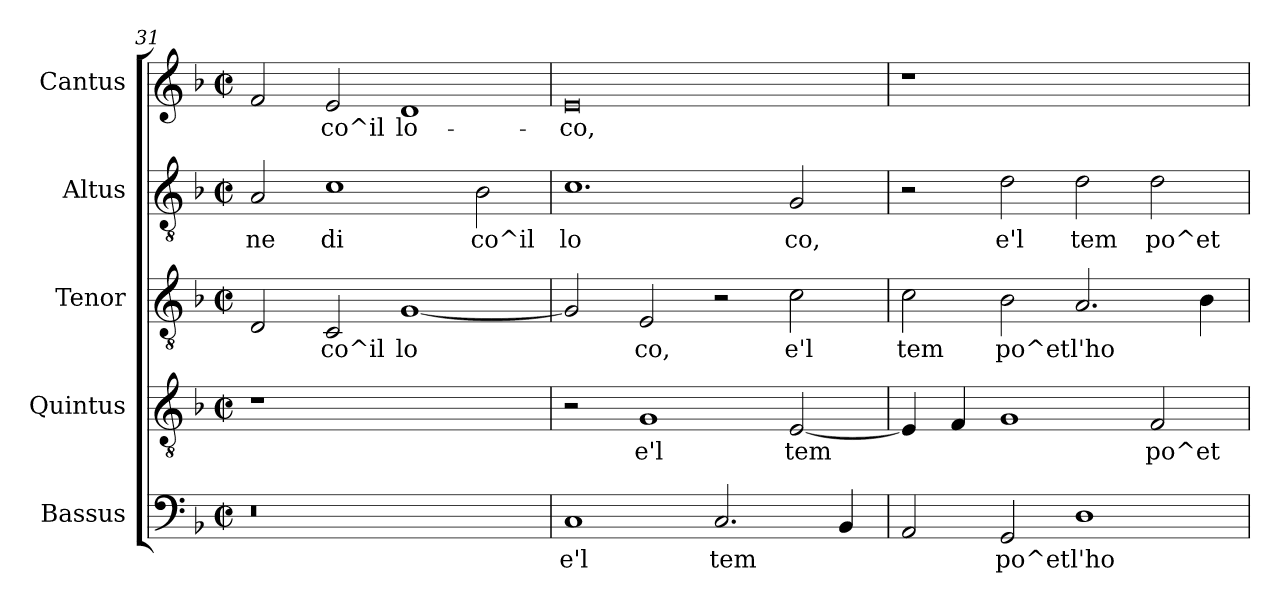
**kern	**text	**kern	**text	**kern	**text	**kern	**text	**kern	**text
*part5	*part5	*part4	*part4	*part3	*part3	*part2	*part2	*part1	*part1
*staff5	*staff5	*staff4	*staff4	*staff3	*staff3	*staff2	*staff2	*staff1	*staff1
*I"Bassus	*	*I"Quintus	*	*I"Tenor	*	*I"Altus	*	*I"Cantus	*
*I'Bassus	*	*I'Quintus	*	*I'Tenor	*	*I'Altus	*	*I'Cantus	*
*clefF4	*	*clefGv2	*	*clefGv2	*	*clefGv2	*	*clefG2	*
*k[b-]	*	*k[b-]	*	*k[b-]	*	*k[b-]	*	*k[b-]	*
*F:	*	*F:	*	*F:	*	*F:	*	*F:	*
*M2/2	*	*M2/2	*	*M2/2	*	*M2/2	*	*M2/2	*
*met(c|)	*	*met(c|)	*	*met(c|)	*	*met(c|)	*	*met(c|)	*
=31	=31	=31	=31	=31	=31	=31	=31	=31	=31
!	!	!	!	!	!LO:LY:b:cj	!	!LO:LY:b:cj	!	!LO:LY:b:cj
0r	.	1r	.	2D/	.	2A/	ne	2f/	--
!	!	!	!	!	!LO:LY:b:cj	!	!LO:LY:b:cj	!	!LO:LY:b:cj
.	.	.	.	2C/	co^il	1c	di	2e/	-co^il
!	!	!	!	!	!LO:LY:b:cj	!	!	!	!LO:LY:b:cj
.	.	1ryy	.	[<1G	lo	.	.	1d	lo-
!	!	!	!	!	!	!	!LO:LY:b:cj	!	!
.	.	.	.	.	.	2B-\	co^il	.	.
=32	=32	=32	=32	=32	=32	=32	=32	=32	=32
!	!LO:LY:b:cj	!	!	!	!LO:LY:b:cj	!	!LO:LY:b:cj	!	!LO:LY:b:cj
1C	e'l	2r	.	2G/]	.	1.c	lo	0e	-co,
!	!	!	!LO:LY:b:cj	!	!LO:LY:b:cj	!	!	!	!
.	.	1G	e'l	2E/	co,	.	.	.	.
!	!LO:LY:b:cj	!	!	!	!	!	!	!	!
2.C/	tem	.	.	2r	.	.	.	.	.
!	!	!	!LO:LY:b:cj	!	!LO:LY:b:cj	!	!LO:LY:b:cj	!	!
.	.	[<2E/	tem	2c\	e'l	2G/	co,	.	.
!	!LO:LY:b:cj	!	!	!	!	!	!	!	!
4BB-/	.	.	.	.	.	.	.	.	.
=33	=33	=33	=33	=33	=33	=33	=33	=33	=33
!	!LO:LY:b:cj	!	!LO:LY:b:cj	!	!LO:LY:b:cj	!	!	!	!
2AA/	.	4E/]	.	2c\	tem	2r	.	1r	.
!	!	!	!LO:LY:b:cj	!	!	!	!	!	!
.	.	4F/	.	.	.	.	.	.	.
!	!LO:LY:b:cj	!	!LO:LY:b:cj	!	!LO:LY:b:cj	!	!LO:LY:b:cj	!	!
2GG/	po^et	1G	.	2B-\	po^et	2d\	e'l	.	.
!	!LO:LY:b:cj	!	!	!	!LO:LY:b:cj	!	!LO:LY:b:cj	!	!
1D	l'ho	.	.	2.A/	l'ho	2d\	tem	1ryy	.
!	!	!	!LO:LY:b:cj	!	!	!	!LO:LY:b:cj	!	!
.	.	2F/	po^et	.	.	2d\	po^et	.	.
!	!	!	!	!	!LO:LY:b:cj	!	!	!	!
.	.	.	.	4B-\	.	.	.	.	.
=	=	=	=	=	=	=	=	=	=
*-	*-	*-	*-	*-	*-	*-	*-	*-	*-
